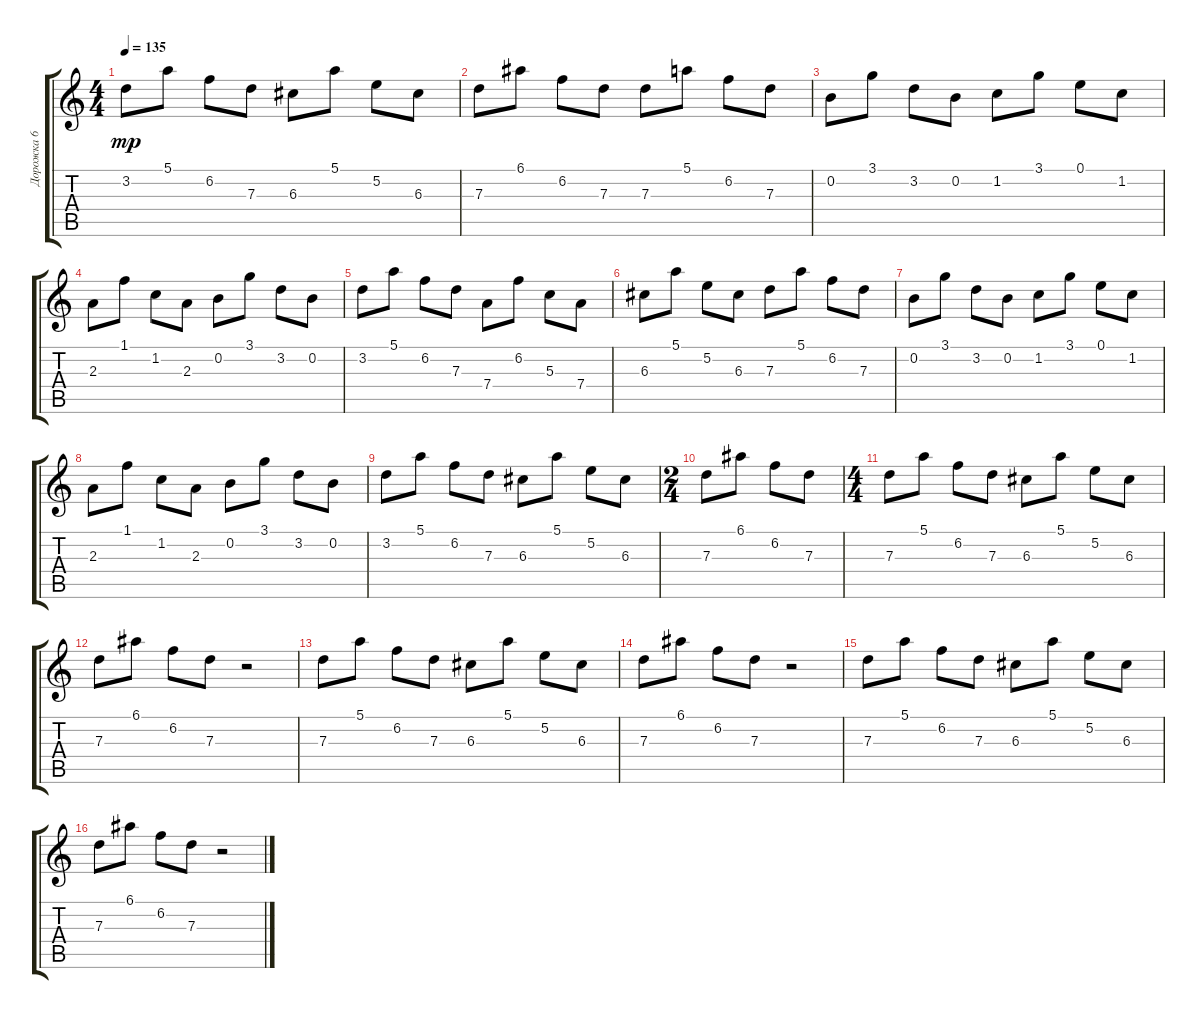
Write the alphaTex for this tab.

\track ("Дорожка 6" "Дорожка 6") {instrument overdrivenguitar}
\staff {score tabs}
\tuning (E4 B3 G3 D3 A2 E2) {hide}
\ts (4 4)
\tempo 135
\clef g2
\ks c
3.2.8{dy mp} 5.1.8 6.2.8 7.3.8 6.3.8 5.1.8 5.2.8 6.3.8 |
7.3.8 6.1.8 6.2.8 7.3.8 7.3.8 5.1.8 6.2.8 7.3.8 |
0.2.8 3.1.8 3.2.8 0.2.8 1.2.8 3.1.8 0.1.8 1.2.8 |
2.3.8 1.1.8 1.2.8 2.3.8 0.2.8 3.1.8 3.2.8 0.2.8 |
3.2.8 5.1.8 6.2.8 7.3.8 7.4.8 6.2.8 5.3.8 7.4.8 |
6.3.8 5.1.8 5.2.8 6.3.8 7.3.8 5.1.8 6.2.8 7.3.8 |
0.2.8 3.1.8 3.2.8 0.2.8 1.2.8 3.1.8 0.1.8 1.2.8 |
2.3.8 1.1.8 1.2.8 2.3.8 0.2.8 3.1.8 3.2.8 0.2.8 |
3.2.8 5.1.8 6.2.8 7.3.8 6.3.8 5.1.8 5.2.8 6.3.8 |
\ts (2 4)
7.3.8 6.1.8 6.2.8 7.3.8 |
\ts (4 4)
7.3.8 5.1.8 6.2.8 7.3.8 6.3.8 5.1.8 5.2.8 6.3.8 |
7.3.8 6.1.8 6.2.8 7.3.8 r.2 |
7.3.8 5.1.8 6.2.8 7.3.8 6.3.8 5.1.8 5.2.8 6.3.8 |
7.3.8 6.1.8 6.2.8 7.3.8 r.2 |
7.3.8 5.1.8 6.2.8 7.3.8 6.3.8 5.1.8 5.2.8 6.3.8 |
7.3.8 6.1.8 6.2.8 7.3.8 r.2
